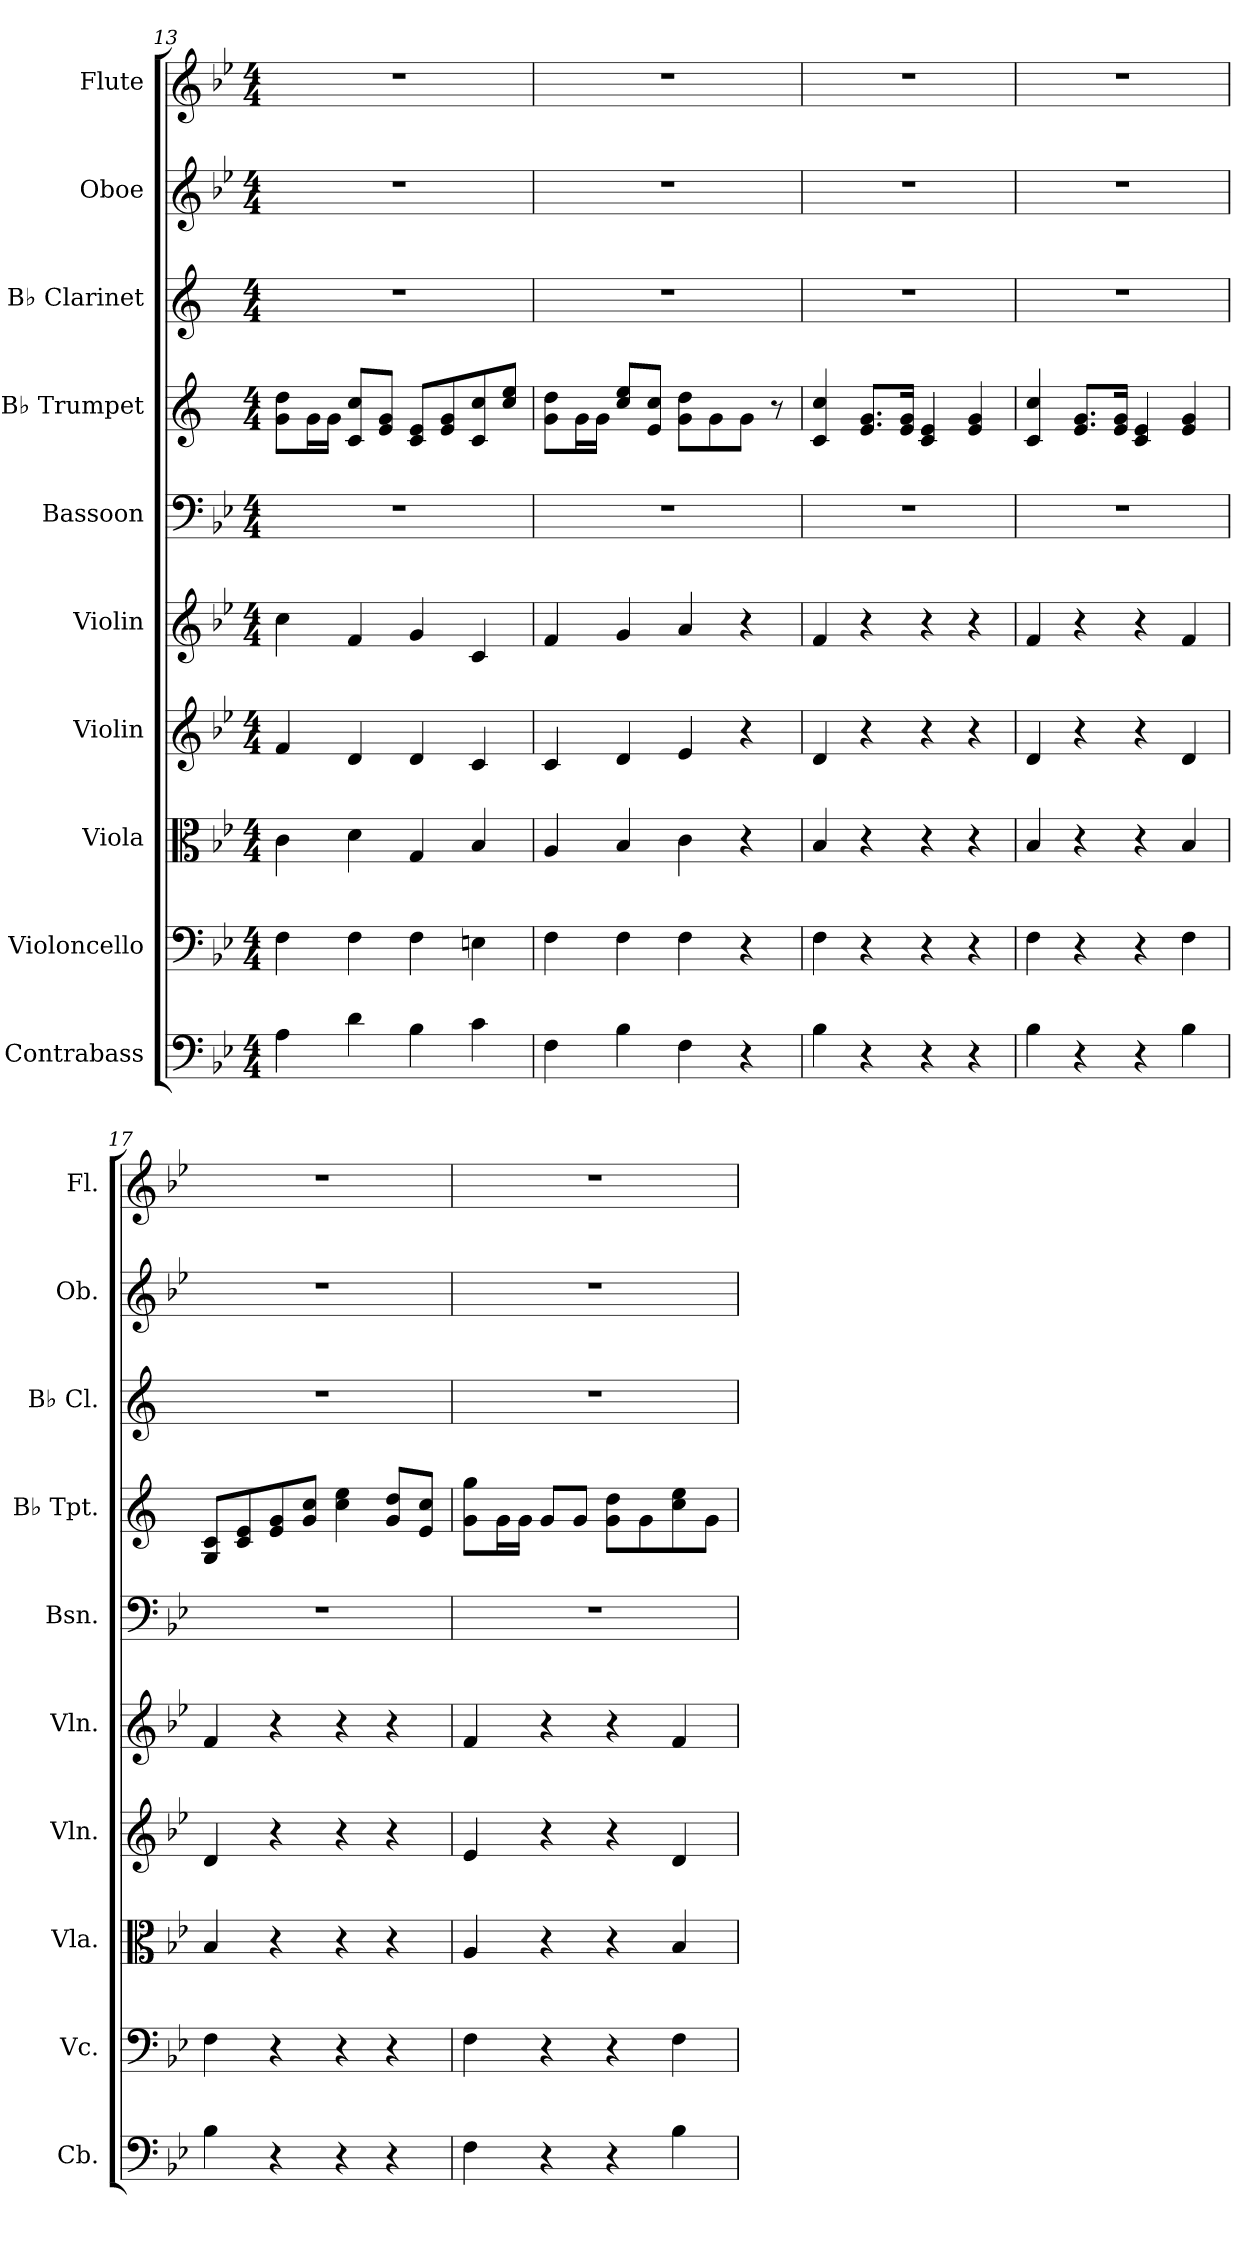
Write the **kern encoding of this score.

**kern	**kern	**kern	**kern	**kern	**kern	**kern	**kern	**kern	**kern
*part10	*part9	*part8	*part7	*part6	*part5	*part4	*part3	*part2	*part1
*staff10	*staff9	*staff8	*staff7	*staff6	*staff5	*staff4	*staff3	*staff2	*staff1
*I"Contrabass	*I"Violoncello	*I"Viola	*I"Violin	*I"Violin	*I"Bassoon	*I"B♭ Trumpet	*I"B♭ Clarinet	*I"Oboe	*I"Flute
*I'Cb.	*I'Vc.	*I'Vla.	*I'Vln.	*I'Vln.	*I'Bsn.	*I'B♭ Tpt.	*I'B♭ Cl.	*I'Ob.	*I'Fl.
*clefF4	*clefF4	*clefC3	*clefG2	*clefG2	*clefF4	*clefG2	*clefG2	*clefG2	*clefG2
*ITrd7c12	*	*	*	*	*	*ITrd1c2	*ITrd1c2	*	*
*k[b-e-]	*k[b-e-]	*k[b-e-]	*k[b-e-]	*k[b-e-]	*k[b-e-]	*k[b-e-]	*k[b-e-]	*k[b-e-]	*k[b-e-]
*M4/4	*M4/4	*M4/4	*M4/4	*M4/4	*M4/4	*M4/4	*M4/4	*M4/4	*M4/4
=13	=13	=13	=13	=13	=13	=13	=13	=13	=13
4AA\	4F\	4c\	4f/	4cc\	1r	8f\ 8cc\L	1r	1r	1r
.	.	.	.	.	.	16f\L	.	.	.
.	.	.	.	.	.	16f\JJ	.	.	.
4D\	4F\	4d\	4d/	4f/	.	8B-/ 8b-/L	.	.	.
.	.	.	.	.	.	8d/ 8f/J	.	.	.
4BB-\	4F\	4G/	4d/	4g/	.	8B-/ 8d/L	.	.	.
.	.	.	.	.	.	8d/ 8f/	.	.	.
4C\	4En\	4B-/	4c/	4c/	.	8B-/ 8b-/	.	.	.
.	.	.	.	.	.	8b-/ 8dd/J	.	.	.
=14	=14	=14	=14	=14	=14	=14	=14	=14	=14
4FF\	4F\	4A/	4c/	4f/	1r	8f\ 8cc\L	1r	1r	1r
.	.	.	.	.	.	16f\L	.	.	.
.	.	.	.	.	.	16f\JJ	.	.	.
4BB-\	4F\	4B-/	4d/	4g/	.	8b-/ 8dd/L	.	.	.
.	.	.	.	.	.	8d/ 8b-/J	.	.	.
4FF\	4F\	4c\	4e-/	4a/	.	8f\ 8cc\L	.	.	.
.	.	.	.	.	.	8f\	.	.	.
4r	4r	4r	4r	4r	.	8f\J	.	.	.
.	.	.	.	.	.	8r	.	.	.
=15	=15	=15	=15	=15	=15	=15	=15	=15	=15
4BB-\	4F\	4B-/	4d/	4f/	1r	4B-/ 4b-/	1r	1r	1r
4r	4r	4r	4r	4r	.	8.d/ 8.f/L	.	.	.
.	.	.	.	.	.	16d/ 16f/Jk	.	.	.
4r	4r	4r	4r	4r	.	4B-/ 4d/	.	.	.
4r	4r	4r	4r	4r	.	4d/ 4f/	.	.	.
!!LO:PB:g=z
=16	=16	=16	=16	=16	=16	=16	=16	=16	=16
4BB-\	4F\	4B-/	4d/	4f/	1r	4B-/ 4b-/	1r	1r	1r
4r	4r	4r	4r	4r	.	8.d/ 8.f/L	.	.	.
.	.	.	.	.	.	16d/ 16f/Jk	.	.	.
4r	4r	4r	4r	4r	.	4B-/ 4d/	.	.	.
4BB-\	4F\	4B-/	4d/	4f/	.	4d/ 4f/	.	.	.
=17	=17	=17	=17	=17	=17	=17	=17	=17	=17
4BB-\	4F\	4B-/	4d/	4f/	1r	8F/ 8B-/L	1r	1r	1r
.	.	.	.	.	.	8B-/ 8d/	.	.	.
4r	4r	4r	4r	4r	.	8d/ 8f/	.	.	.
.	.	.	.	.	.	8f/ 8b-/J	.	.	.
4r	4r	4r	4r	4r	.	4b-\ 4dd\	.	.	.
4r	4r	4r	4r	4r	.	8f/ 8cc/L	.	.	.
.	.	.	.	.	.	8d/ 8b-/J	.	.	.
=18	=18	=18	=18	=18	=18	=18	=18	=18	=18
4FF\	4F\	4A/	4e-/	4f/	1r	8f\ 8ff\L	1r	1r	1r
.	.	.	.	.	.	16f\L	.	.	.
.	.	.	.	.	.	16f\JJ	.	.	.
4r	4r	4r	4r	4r	.	8f/L	.	.	.
.	.	.	.	.	.	8f/J	.	.	.
4r	4r	4r	4r	4r	.	8f\ 8cc\L	.	.	.
.	.	.	.	.	.	8f\	.	.	.
4BB-\	4F\	4B-/	4d/	4f/	.	8b-\ 8dd\	.	.	.
.	.	.	.	.	.	8f\J	.	.	.
=	=	=	=	=	=	=	=	=	=
*-	*-	*-	*-	*-	*-	*-	*-	*-	*-
